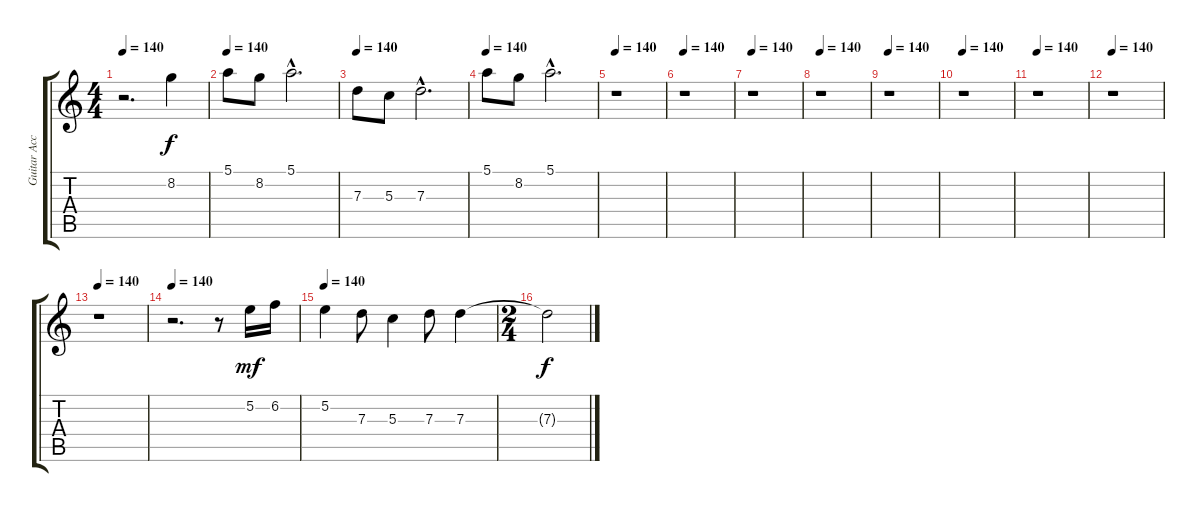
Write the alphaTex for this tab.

\track ("Guitar Acc." "Guitar Acc") {instrument acousticguitarnylon}
\staff {score tabs}
\tuning (E4 B3 G3 D3 A2 E2) {hide}
\ts (4 4)
\tempo 140
\clef g2
\ks c
r.2{d dy f} 8.2.4 |
\tempo 140
5.1.8 8.2.8 5.1{hac}.2{d} |
\tempo 140
7.3.8 5.3.8 7.3{hac}.2{d} |
\tempo 140
5.1.8 8.2.8 5.1{hac}.2{d} |
\tempo 140
r.1 |
\tempo 140
r.1 |
\tempo 140
r.1 |
\tempo 140
r.1 |
\tempo 140
r.1 |
\tempo 140
r.1 |
\tempo 140
r.1 |
\tempo 140
r.1 |
\tempo 140
r.1 |
\tempo 140
r.2{d} r.8 5.2.16{dy mf} 6.2.16 |
\tempo 140
5.2.4 7.3.8 5.3.4 7.3.8 7.3.4 |
\ts (2 4)
7.3{t}.2{dy f}
